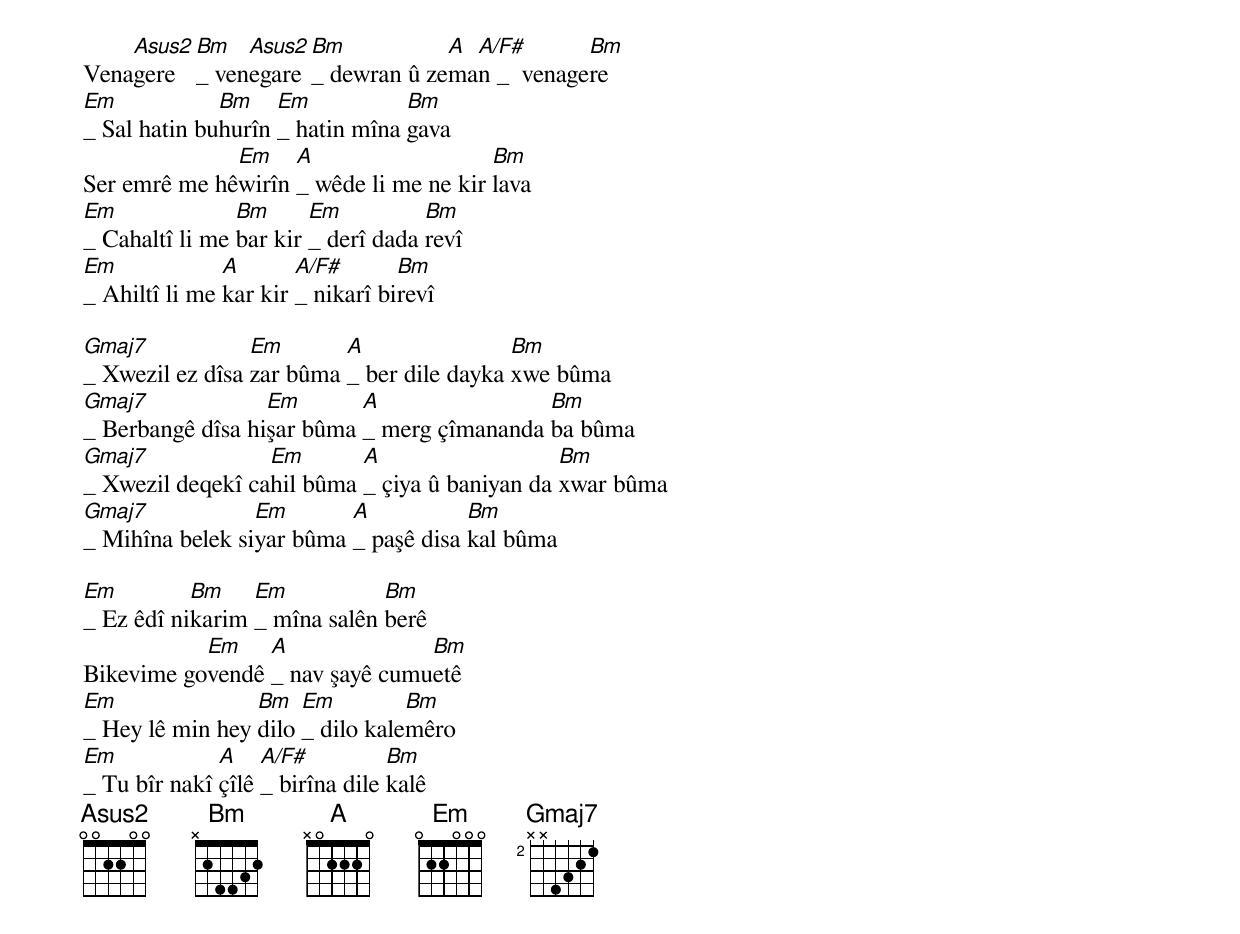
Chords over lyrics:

    Asus2 Bm   Asus2 Bm           A A/F#       Bm
Venagere  _ venegare _ dewran û zeman _  venagere
Em            Bm    Em           Bm
_ Sal hatin buhurîn _ hatin mîna gava
              Em    A                   Bm
Ser emrê me hêwirîn _ wêde li me ne kir lava
Em              Bm      Em          Bm
_ Cahaltî li me bar kir _ derî dada revî
Em             A       A/F#       Bm
_ Ahiltî li me kar kir _ nikarî birevî

Gmaj7            Em       A                Bm
_ Xwezil ez dîsa zar bûma _ ber dile dayka xwe bûma
Gmaj7             Em       A                Bm
_ Berbangê dîsa hişar bûma _ merg çîmananda ba bûma
Gmaj7             Em       A                   Bm
_ Xwezil deqekî cahil bûma _ çiya û baniyan da xwar bûma
Gmaj7            Em       A           Bm
_ Mihîna belek siyar bûma _ paşê disa kal bûma

Em         Bm    Em           Bm
_ Ez êdî nikarim _ mîna salên berê
           Em    A              Bm
Bikevime govendê _ nav şayê cumuetê
Em               Bm   Em         Bm
_ Hey lê min hey dilo _ dilo kalemêro
Em            A    A/F#          Bm
_ Tu bîr nakî çîlê _ birîna dile kalê
